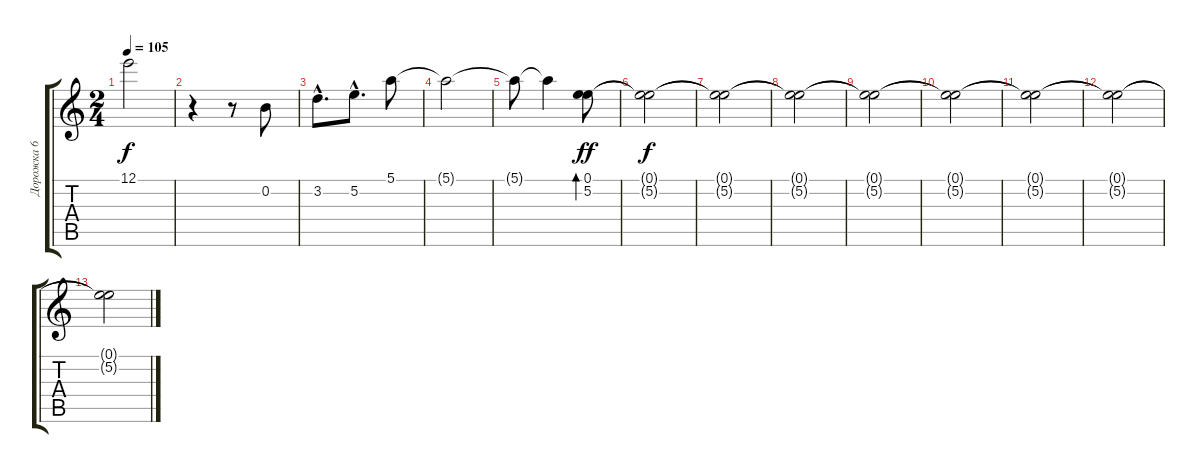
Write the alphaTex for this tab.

\track ("Дорожка 6" "Дорожка 6") {instrument distortionguitar}
\staff {score tabs}
\tuning (E4 B3 G3 D3 A2 E2) {hide}
\ts (2 4)
\tempo 105
\clef g2
\ks c
12.1{t}.2{dy f} |
r.4 r.8 0.2.8{volume 12} |
3.2{hac}.8{d} 5.2{hac}.8{d} 5.1.8 |
5.1{t}.2 |
5.1{t}.8 5.1{t}.4 (0.1 5.2).8{bd 480 dy ff} |
(0.1{t} 5.2{t}).2{dy f volume 0} |
(0.1{t} 5.2{t}).2 |
(0.1{t} 5.2{t}).2 |
(0.1{t} 5.2{t}).2 |
(0.1{t} 5.2{t}).2 |
(0.1{t} 5.2{t}).2 |
(0.1{t} 5.2{t}).2 |
(0.1{t} 5.2{t}).2
